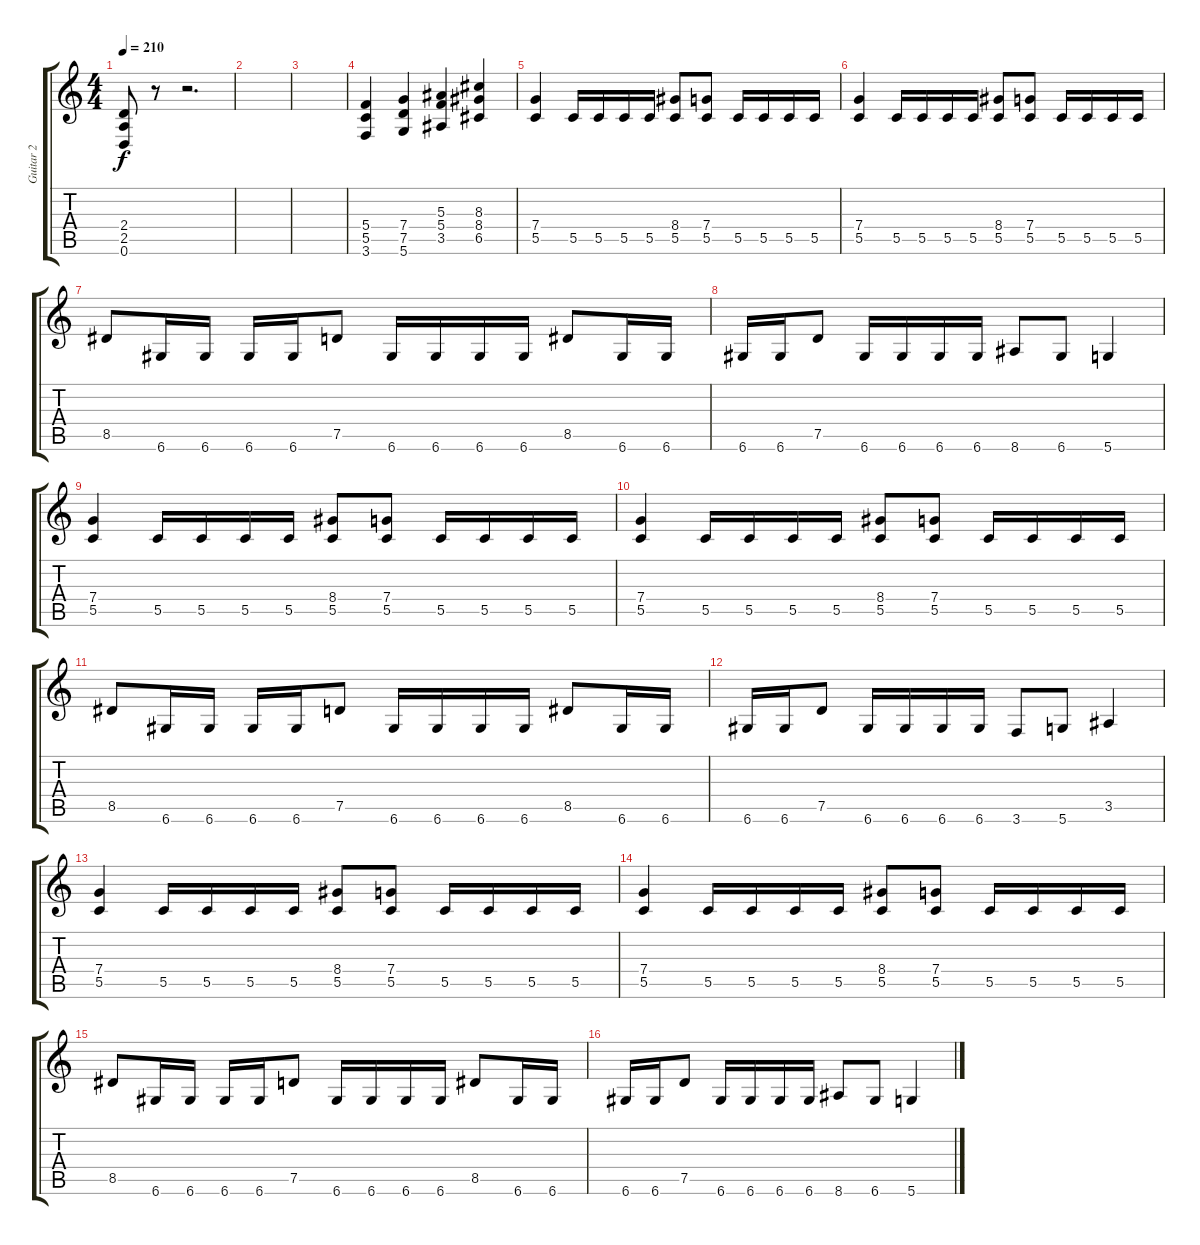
\track ("Guitar 2" "Guitar 2") {instrument distortionguitar}
\staff {score tabs}
\tuning (D4 A3 F3 C3 G2 D2) {hide}
\ts (4 4)
\tempo 210
\clef g2
\ks c
(2.4 2.5 0.6).8{dy f} r.8 r.2{d} |
|
|
(5.4 5.5 3.6).4 (7.4 7.5 5.6).4 (5.3 5.4 3.5).4 (8.3 8.4 6.5).4 |
(7.4 5.5).4 5.5.16 5.5.16 5.5.16 5.5.16 (8.4 5.5).8 (7.4 5.5).8 5.5.16 5.5.16 5.5.16 5.5.16 |
(7.4 5.5).4 5.5.16 5.5.16 5.5.16 5.5.16 (8.4 5.5).8 (7.4 5.5).8 5.5.16 5.5.16 5.5.16 5.5.16 |
8.5.8 6.6.16 6.6.16 6.6.16 6.6.16 7.5.8 6.6.16 6.6.16 6.6.16 6.6.16 8.5.8 6.6.16 6.6.16 |
6.6.16 6.6.16 7.5.8 6.6.16 6.6.16 6.6.16 6.6.16 8.6.8 6.6.8 5.6.4 |
(7.4 5.5).4 5.5.16 5.5.16 5.5.16 5.5.16 (8.4 5.5).8 (7.4 5.5).8 5.5.16 5.5.16 5.5.16 5.5.16 |
(7.4 5.5).4 5.5.16 5.5.16 5.5.16 5.5.16 (8.4 5.5).8 (7.4 5.5).8 5.5.16 5.5.16 5.5.16 5.5.16 |
8.5.8 6.6.16 6.6.16 6.6.16 6.6.16 7.5.8 6.6.16 6.6.16 6.6.16 6.6.16 8.5.8 6.6.16 6.6.16 |
6.6.16 6.6.16 7.5.8 6.6.16 6.6.16 6.6.16 6.6.16 3.6.8 5.6.8 3.5.4 |
(7.4 5.5).4 5.5.16 5.5.16 5.5.16 5.5.16 (8.4 5.5).8 (7.4 5.5).8 5.5.16 5.5.16 5.5.16 5.5.16 |
(7.4 5.5).4 5.5.16 5.5.16 5.5.16 5.5.16 (8.4 5.5).8 (7.4 5.5).8 5.5.16 5.5.16 5.5.16 5.5.16 |
8.5.8 6.6.16 6.6.16 6.6.16 6.6.16 7.5.8 6.6.16 6.6.16 6.6.16 6.6.16 8.5.8 6.6.16 6.6.16 |
6.6.16 6.6.16 7.5.8 6.6.16 6.6.16 6.6.16 6.6.16 8.6.8 6.6.8 5.6.4
